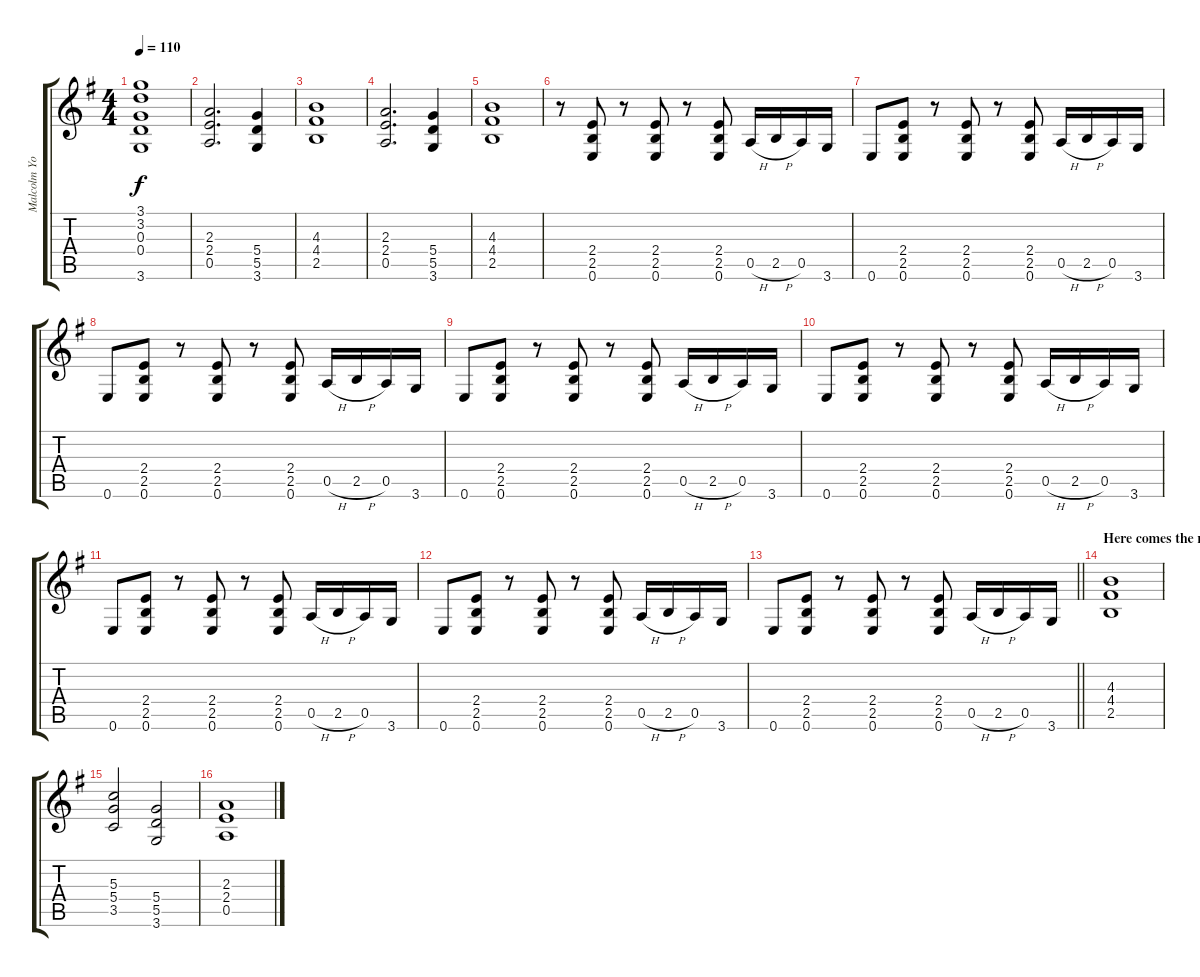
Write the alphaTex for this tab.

\track ("Malcolm Young (Guitar)" "Malcolm Yo") {instrument overdrivenguitar}
\staff {score tabs}
\tuning (E4 B3 G3 D3 A2 E2) {hide}
\ts (4 4)
\tempo 110
\clef g2
\ks g
(3.1 3.2 0.3 0.4 3.6).1{dy f} |
(2.3 2.4 0.5).2{d} (5.4 5.5 3.6).4 |
(4.3 4.4 2.5).1 |
(2.3 2.4 0.5).2{d} (5.4 5.5 3.6).4 |
(4.3 4.4 2.5).1 |
r.8 (2.4 2.5 0.6).8 r.8 (2.4 2.5 0.6).8 r.8 (2.4 2.5 0.6).8 0.5{h}.16 2.5{h}.16 0.5.16 3.6.16 |
0.6.8 (2.4 2.5 0.6).8 r.8 (2.4 2.5 0.6).8 r.8 (2.4 2.5 0.6).8 0.5{h}.16 2.5{h}.16 0.5.16 3.6.16 |
0.6.8 (2.4 2.5 0.6).8 r.8 (2.4 2.5 0.6).8 r.8 (2.4 2.5 0.6).8 0.5{h}.16 2.5{h}.16 0.5.16 3.6.16 |
0.6.8 (2.4 2.5 0.6).8 r.8 (2.4 2.5 0.6).8 r.8 (2.4 2.5 0.6).8 0.5{h}.16 2.5{h}.16 0.5.16 3.6.16 |
0.6.8 (2.4 2.5 0.6).8 r.8 (2.4 2.5 0.6).8 r.8 (2.4 2.5 0.6).8 0.5{h}.16 2.5{h}.16 0.5.16 3.6.16 |
0.6.8 (2.4 2.5 0.6).8 r.8 (2.4 2.5 0.6).8 r.8 (2.4 2.5 0.6).8 0.5{h}.16 2.5{h}.16 0.5.16 3.6.16 |
0.6.8 (2.4 2.5 0.6).8 r.8 (2.4 2.5 0.6).8 r.8 (2.4 2.5 0.6).8 0.5{h}.16 2.5{h}.16 0.5.16 3.6.16 |
\barLineRight lightlight
0.6.8 (2.4 2.5 0.6).8 r.8 (2.4 2.5 0.6).8 r.8 (2.4 2.5 0.6).8 0.5{h}.16 2.5{h}.16 0.5.16 3.6.16 |
\section ("" "Here comes the razor's edge...")
(4.3 4.4 2.5).1 |
(5.3 5.4 3.5).2 (5.4 5.5 3.6).2 |
(2.3 2.4 0.5).1
